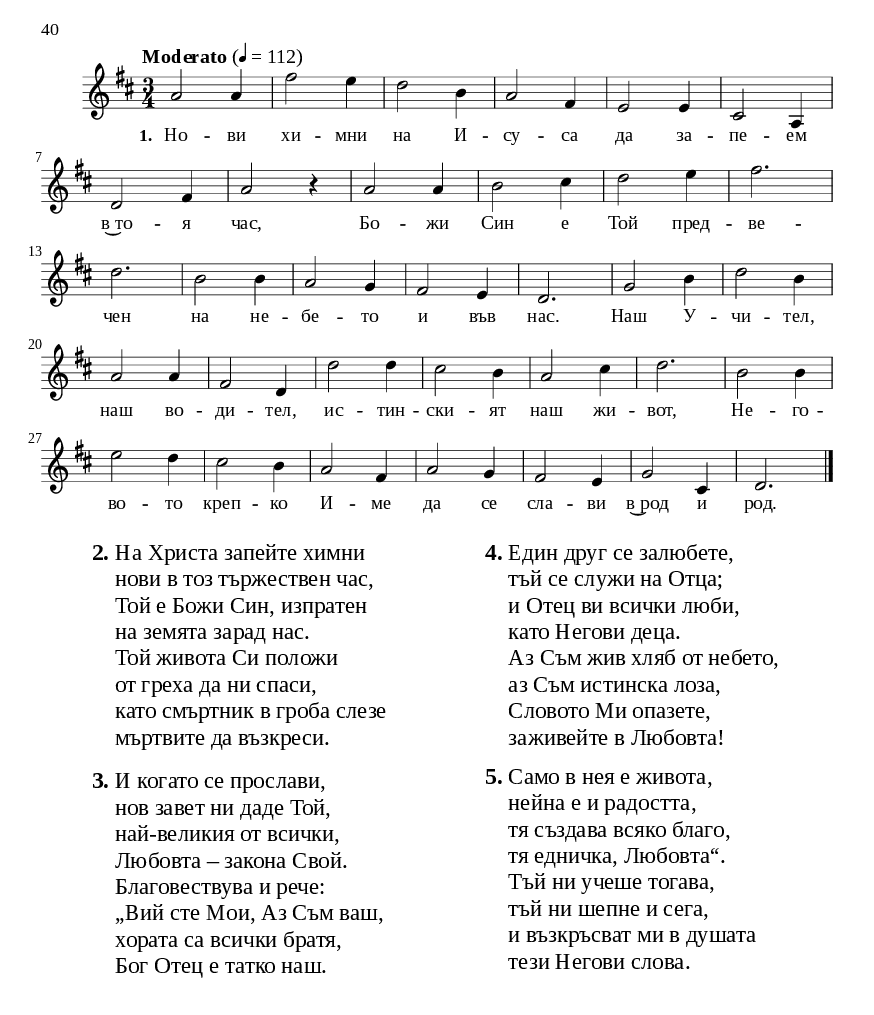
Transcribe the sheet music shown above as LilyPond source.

\version "2.24.4"

% include paper part and global functions
\include "include/globals.ily"

\bookpart {
  \label #'ref060
  \tocItem \markup "На Христа запейте "
  \include "include/bookpart-paper.ily"
  \paper {
      print-first-page-number = ##t
      bookpart-level-page-numbering = ##t
  print-page-number = ##t
      first-page-number = #40
}
\score {
    \include "include/score-layout.ily"

    \new Voice \absolute  {
      \clef treble
      \key d \major
      \time 3/4
      \tempoFunc "Moderato" 4 "112"
      \autoBeamOff


      a'2 a'4| fis''2 e''4| d''2 b'4 | a'2 fis'4 | e'2 e'4 | cis'2 a4 | \break

      d'2 fis'4 | a'2 r4| a'2 a'4| b'2 cis''4 | d''2 e''4| fis''2.| \break

      d''2. |  b'2 b'4| a'2 g'4 | fis'2 e'4 | d'2. | g'2 b'4 | d''2 b'4| \break

      a'2 a'4 | fis'2 d'4 | d''2 d''4 | cis''2 b'4 | a'2 cis''4 | d''2. | b'2 b'4 |  \break

      e''2 d''4 | cis''2 b'4 | a'2 fis'4 | a'2 g'4 | fis'2 e'4 | g'2 cis'4| d'2. | \bar "|." \break
    }

    \addlyrics {
      \set stanza = "1. " Но -- ви хи -- мни на И -- су -- са да за -- пе -- ем
      в~то -- я час, Бо -- жи Син е Той пред -- ве --
      чен на не -- бе -- то и във нас.  Наш У -- чи -- тел,
      наш во -- ди -- тел, ис -- тин -- ски -- ят наш жи -- вот, Не -- го --
      во -- то креп -- ко И -- ме да се сла -- ви в~род и род.
    }

    \header {
      title = \titleFunc #'ref_desc_2 "На Христа запейте" "Na Hrista zapejte"
    }

    \midi{}

  } % score

  \markup \abs-fontsize #11 \override #`(baseline-skip . ,bgCoupletBaselineSkip){
    \fill-line {
      \hspace #0.1
      \column {
        \line {
          \bold "2."
          \column {
            "На Христа запейте химни"
            "нови в тоз тържествен час,"
            "Той е Божи Син, изпратен "
            "на земята зарад нас. "
            "Той живота Си положи "
            "от греха да ни спаси, "
            "като смъртник в гроба слезе"
            "мъртвите да възкреси. "
          }
        }
        \vspace #1
        \line {
          \bold "3."
          \column {
            "И когато се прослави,"
            "нов завет ни даде Той,"
            "най-великия от всички, "
            "Любовта – закона Свой. "
            "Благовествува и рече: "
            "„Вий сте Мои, Aз Съм ваш,"
            "хората са всички братя,"
            "Бог Отец е татко наш."
          }
        }

      }
      \hspace #0.1
      % adds horizontal spacing between columns
      \column {
        \line {
          \bold "4."
          \column {
            "Един друг се залюбете,"
            "тъй се служи на Отца; "
            "и Отец ви всички люби, "
            "като Негови деца."
            "Аз Съм жив хляб от небето, "
            "аз Съм истинска лоза, "
            "Словото Ми опазете, "
            "заживейте в Любовта!"
          }
        }
        % adds vertical spacing between verses
        \vspace #1
        \line {
          \bold "5."
          \column {
            "Само в нея е живота,"
            "нейна е и радостта,"
            "тя създава всяко благо,"
            "тя едничка, Любовта“."
            "Тъй ни учеше тогава,"
            "тъй ни шепне и сега,"
            "и възкръсват ми в душата"
            "тези Негови слова. "
          }
        }
      }\hspace #0.1
    }
  }
} % bookpart
